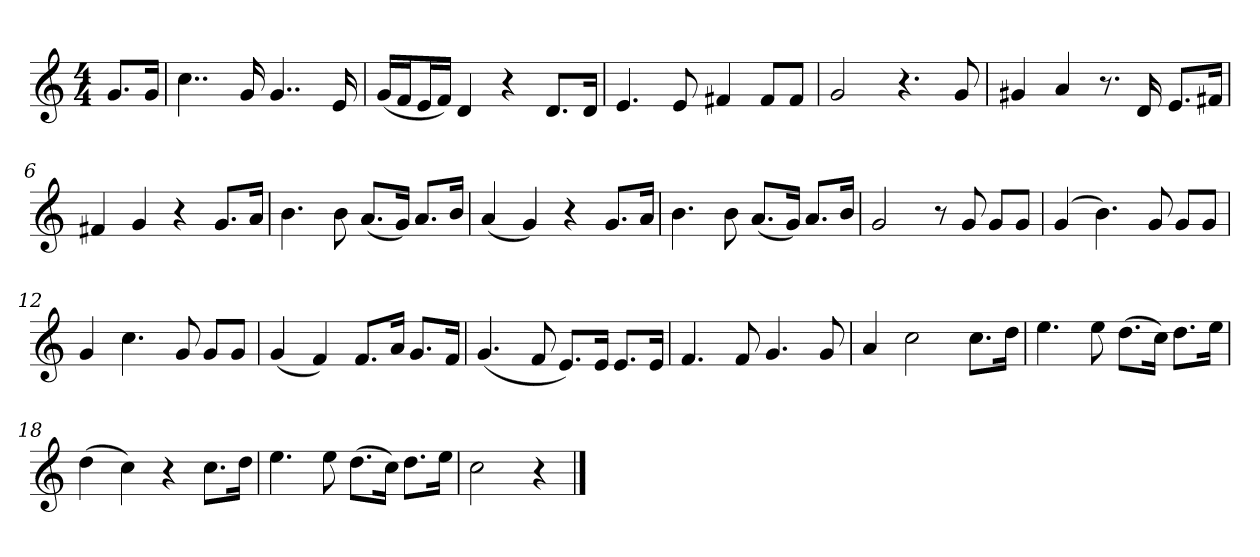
**kern
*part1
*staff1
*k[]
*M4/4
*MM120
=
8.gL
16gJk
=1
4..cc
16g
4..g
16e
=2
(16gLL
16fJ
16eL
16fJJ)
4d
4r
8.dL
16dJk
=3
4.e
8e
4f#X
8f#L
8f#J
=4
2g
4.r
8g
=5
4g#X
4a
8.r
16d
8.eL
16f#XJk
=6
4f#X
4g
4r
8.gL
16aJk
=7
4.b
8b
(8.aL
16gJk)
8.aL
16bJk
=8
(4a
4g)
4r
8.gL
16aJk
=9
4.b
8b
(8.aL
16gJk)
8.aL
16bJk
=10
2g
8r
8g
8gL
8gJ
=11
(4g
4.b)
8g
8gL
8gJ
=12
4g
4.cc
8g
8gL
8gJ
=13
(4g
4f)
8.fL
16aJk
8.gL
16fJk
=14
(4.g
8f
8.eL)
16eJk
8.eL
16eJk
=15
4.f
8f
4.g
8g
=16
4a
2cc
8.ccL
16ddJk
=17
4.ee
8ee
(8.ddL
16ccJk)
8.ddL
16eeJk
=18
(4dd
4cc)
4r
8.ccL
16ddJk
=19
4.ee
8ee
(8.ddL
16ccJk)
8.ddL
16eeJk
=20
2cc
4r
==
*-
